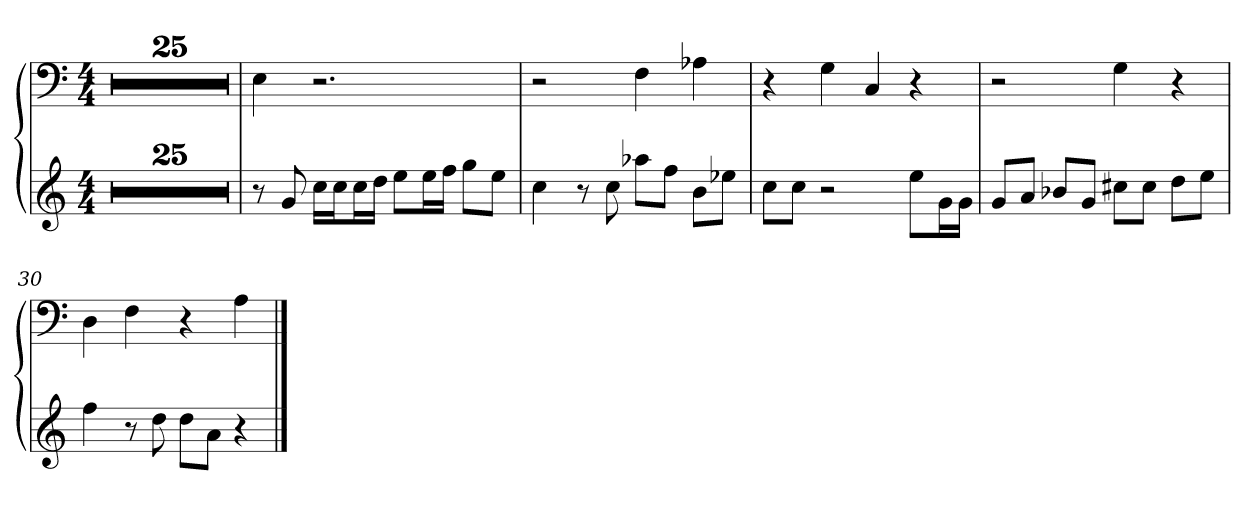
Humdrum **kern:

**kern	**kern
*part1	*part1
*staff2	*staff1
*k[]	*k[]
*C:	*C:
*M4/4	*M4/4
=1	=1
1r	1r
=2	=2
1r	1r
=3	=3
1r	1r
=4	=4
1r	1r
=5	=5
1r	1r
=6	=6
1r	1r
=7	=7
1r	1r
=8	=8
1r	1r
=9	=9
1r	1r
=10	=10
1r	1r
=11	=11
1r	1r
=12	=12
1r	1r
=13	=13
1r	1r
=14	=14
1r	1r
=15	=15
1r	1r
=16	=16
1r	1r
=17	=17
1r	1r
=18	=18
1r	1r
=19	=19
1r	1r
=20	=20
1r	1r
=21	=21
1r	1r
=22	=22
1r	1r
=23	=23
1r	1r
=24	=24
1r	1r
=25	=25
1r	1r
=26	=26
8r	4E
8g	.
16ccLL	2.r
16ccJ	.
16ccL	.
16ddJJ	.
8eeL	.
16eeL	.
16ffJJ	.
8ggL	.
8eeJ	.
=27	=27
4cc	2r
8r	.
8cc	.
8aa-XL	4F
8ffJ	.
8bL	4A-X
8ee-XJ	.
=28	=28
8ccL	4r
8ccJ	.
2r	4G
.	4C
8eeL	4r
16gL	.
16gJJ	.
=29	=29
8gL	2r
8aJ	.
8b-XL	.
8gJ	.
8cc#XL	4G
8cc#J	.
8ddL	4r
8eeJ	.
=30	=30
4ff	4D
8r	4F
8dd	.
8ddL	4r
8aJ	.
4r	4A
==	==
*-	*-
